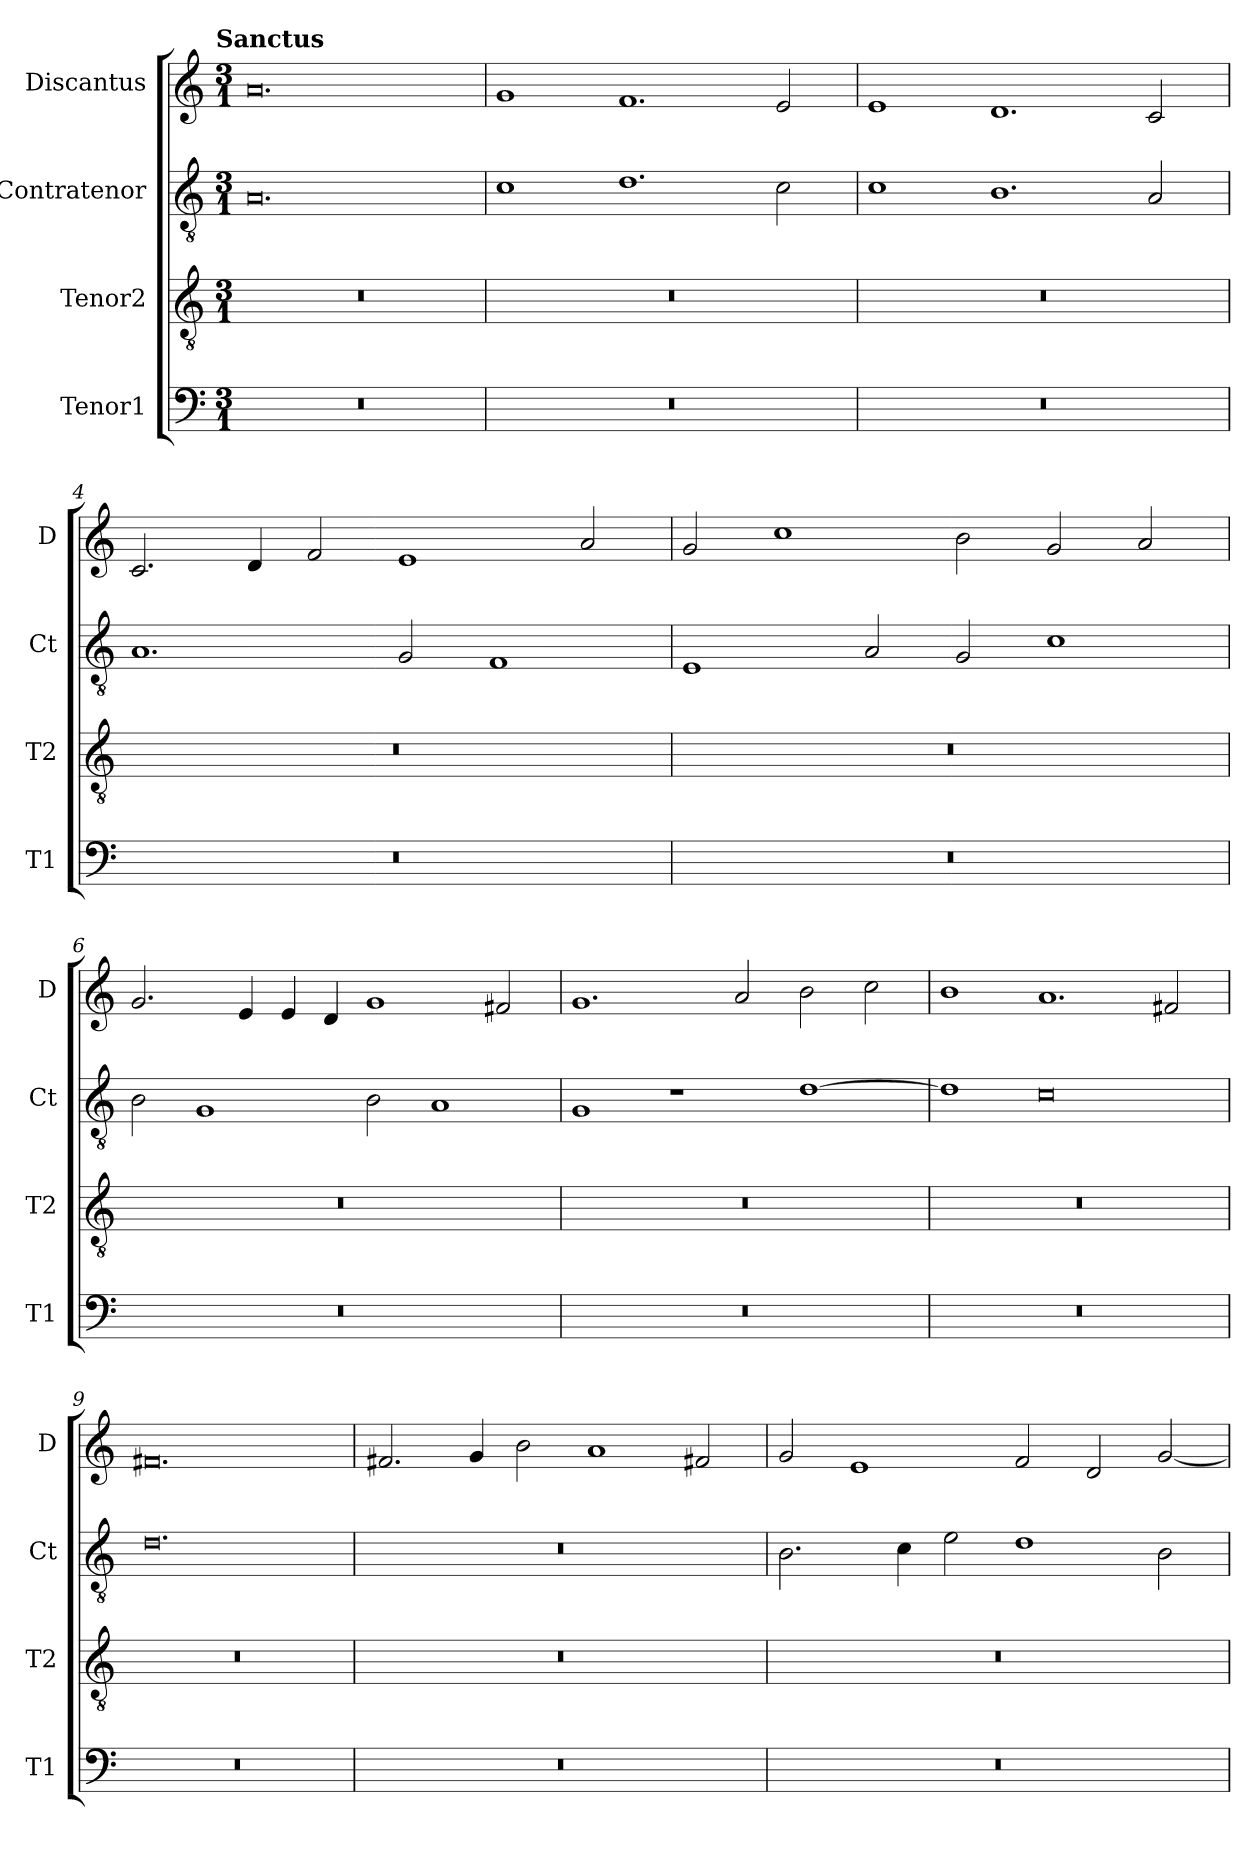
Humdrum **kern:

**kern	**kern	**kern	**kern
*part4	*part3	*part2	*part1
*staff4	*staff3	*staff2	*staff1
*I"Tenor1	*I"Tenor2	*I"Contratenor	*I"Discantus
*I'T1	*I'T2	*I'Ct	*I'D
*clefF4	*clefGv2	*clefGv2	*clefG2
*k[]	*k[]	*k[]	*k[]
!!LO:TX:omd:t=Sanctus
*M3/1	*M3/1	*M3/1	*M3/1
=1	=1	=1	=1
0.r	0.r	0.A	0.a
=2	=2	=2	=2
0.r	0.r	1c	1g
.	.	1.d	1.f
.	.	2c\	2e/
=3	=3	=3	=3
0.r	0.r	1c	1e
.	.	1.B	1.d
.	.	2A/	2c/
=4	=4	=4	=4
0.r	0.r	1.A	2.c/
.	.	.	4d/
.	.	.	2f/
.	.	2G/	1e
.	.	1F	.
.	.	.	2a/
=5	=5	=5	=5
0.r	0.r	1E	2g/
.	.	.	1cc
.	.	2A/	.
.	.	2G/	2b\
.	.	1c	2g/
.	.	.	2a/
=6	=6	=6	=6
0.r	0.r	2B\	2.g/
.	.	1G	.
.	.	.	4e/
.	.	.	4e/
.	.	.	4d/
.	.	2B\	1g
.	.	1A	.
.	.	.	2f#X/
=7	=7	=7	=7
0.r	0.r	1G	1.g
.	.	1r	.
.	.	.	2a/
.	.	[1d	2b\
.	.	.	2cc\
=8	=8	=8	=8
0.r	0.r	1d]	1b
.	.	0c	1.a
.	.	.	2f#X/
=9	=9	=9	=9
0.r	0.r	0.d	0.f#X
=10	=10	=10	=10
0.r	0.r	0.r	2.f#X/
.	.	.	4g/
.	.	.	2b\
.	.	.	1a
.	.	.	2f#X/
=11	=11	=11	=11
0.r	0.r	2.B\	2g/
.	.	.	1e
.	.	4c\	.
.	.	2e\	.
.	.	1d	2f/
.	.	.	2d/
.	.	2B\	[2g/
=	=	=	=
*-	*-	*-	*-
